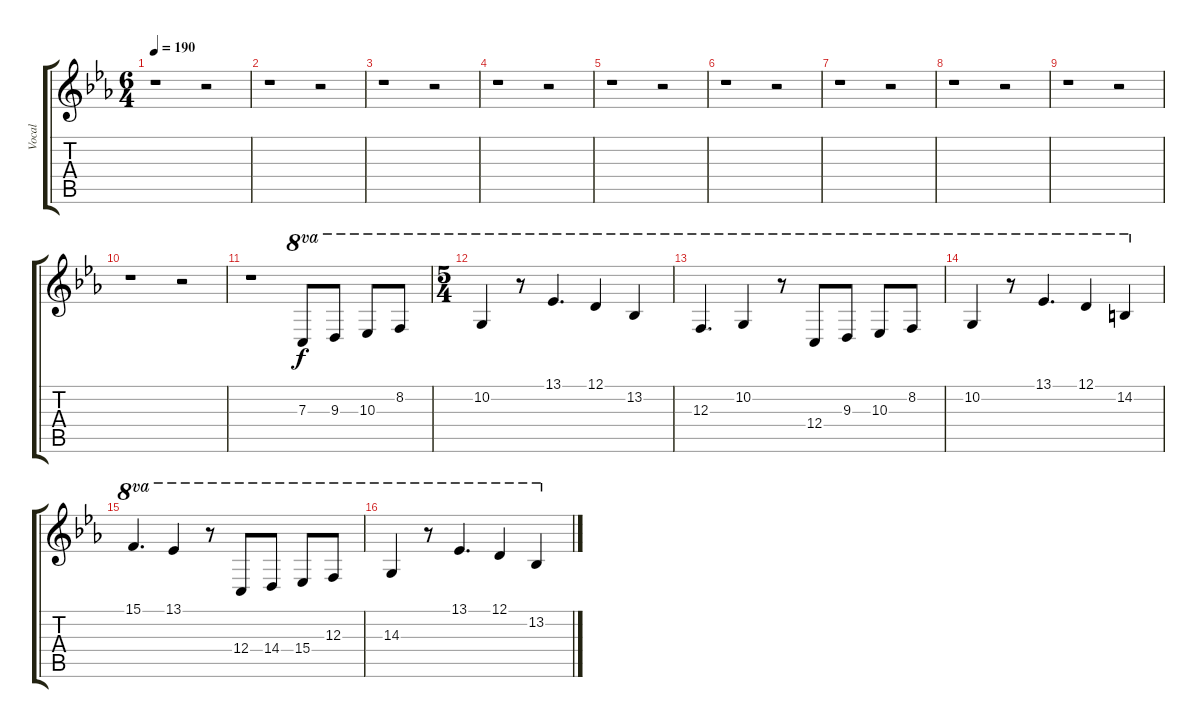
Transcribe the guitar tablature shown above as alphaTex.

\track ("Vocal" "Vocal") {instrument clarinet}
\staff {score tabs}
\tuning (D4 A3 F3 C3 G2 C2) {hide}
\ts (6 4)
\tempo 190
\clef g2
\ks eb
r.1{dy f} r.2 |
r.1 r.2 |
r.1 r.2 |
r.1 r.2 |
r.1 r.2 |
r.1 r.2 |
r.1 r.2 |
r.1 r.2 |
r.1 r.2 |
r.1 r.2 |
r.1 7.3.8{ot 8va} 9.3.8{ot 8va} 10.3.8{ot 8va} 8.2.8{ot 8va} |
\ts (5 4)
10.2.4{ot 8va} r.8{ot 8va} 13.1.4{d ot 8va} 12.1.4{ot 8va} 13.2.4{ot 8va} |
12.3.4{d ot 8va} 10.2.4{ot 8va} r.8{ot 8va} 12.4.8{ot 8va} 9.3.8{ot 8va} 10.3.8{ot 8va} 8.2.8{ot 8va} |
10.2.4{ot 8va} r.8{ot 8va} 13.1.4{d ot 8va} 12.1.4{ot 8va} 14.2.4{ot 8va} |
15.1.4{d ot 8va} 13.1.4{ot 8va} r.8{ot 8va} 12.4.8{ot 8va} 14.4.8{ot 8va} 15.4.8{ot 8va} 12.3.8{ot 8va} |
14.3.4{ot 8va} r.8{ot 8va} 13.1.4{d ot 8va} 12.1.4{ot 8va} 13.2.4{ot 8va}
